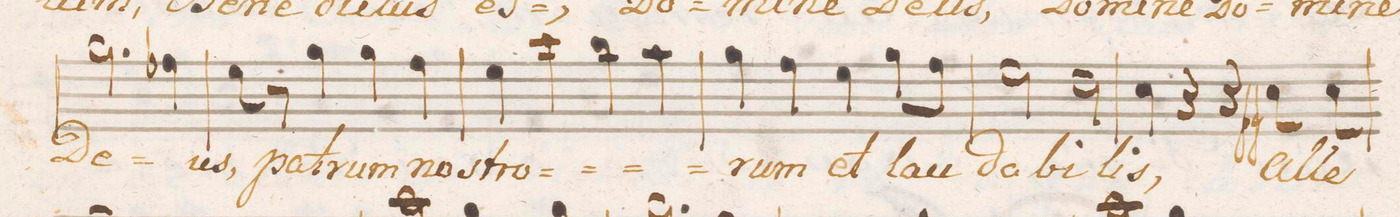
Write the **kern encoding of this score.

**kern	**text	**dynam
*I"Soprano.	*	*
*clefC1	*	*
*k[b-e-a-d-]	*	*
*met(C.)	*	*
*M4/4	*	*
2.ee-\	De-	.
4dd-X\	.	.
=53	=53	=53
8cc\	-us,	.
8r	.	.
4ee-\	pa-	.
4ee-\	-trum	.
4dd-\	no-	.
=54	=54	=54
4cc\	-stro-	.
4aa-\	.	.
4gg\	.	.
4ff\	.	.
=55	=55	=55
4ee-\	.	.
4dd-\	-rum	.
4cc\	et	.
8ee-\L	lau-	.
8dd-\J	.	.
=56	=56	=56
2cc\	-da-	.
2b-\	-bi-	.
=57	=57	=57
4a-\	-lis.	.
4r	.	.
4r	.	.
.	.	ff
8a-\	Al-	.
8a-\	-le-	.
=58	=58	=58
*-	*-	*-
